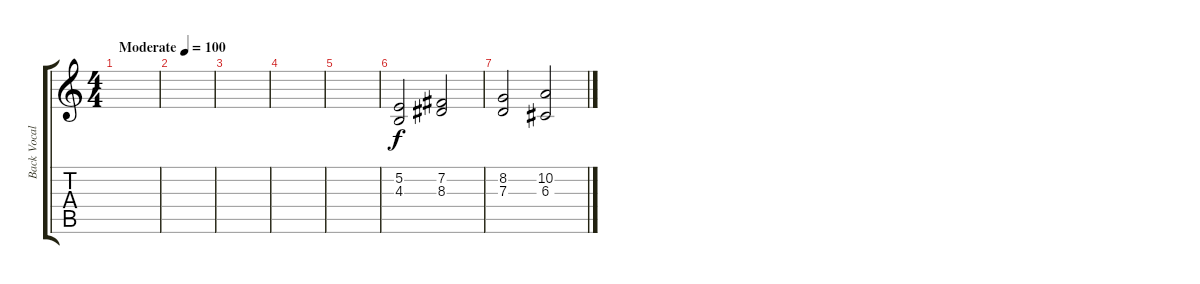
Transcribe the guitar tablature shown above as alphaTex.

\track ("Back Vocals" "Back Vocal") {instrument choiraahs}
\staff {score tabs}
\tuning (E4 B3 G3 D3 A2 E2) {hide}
\ts (4 4)
\tempo (100 "Moderate")
\clef g2
\ks c
|
|
|
|
|
(5.2 4.3).2 (7.2 8.3).2 |
(8.2 7.3).2 (10.2 6.3).2
